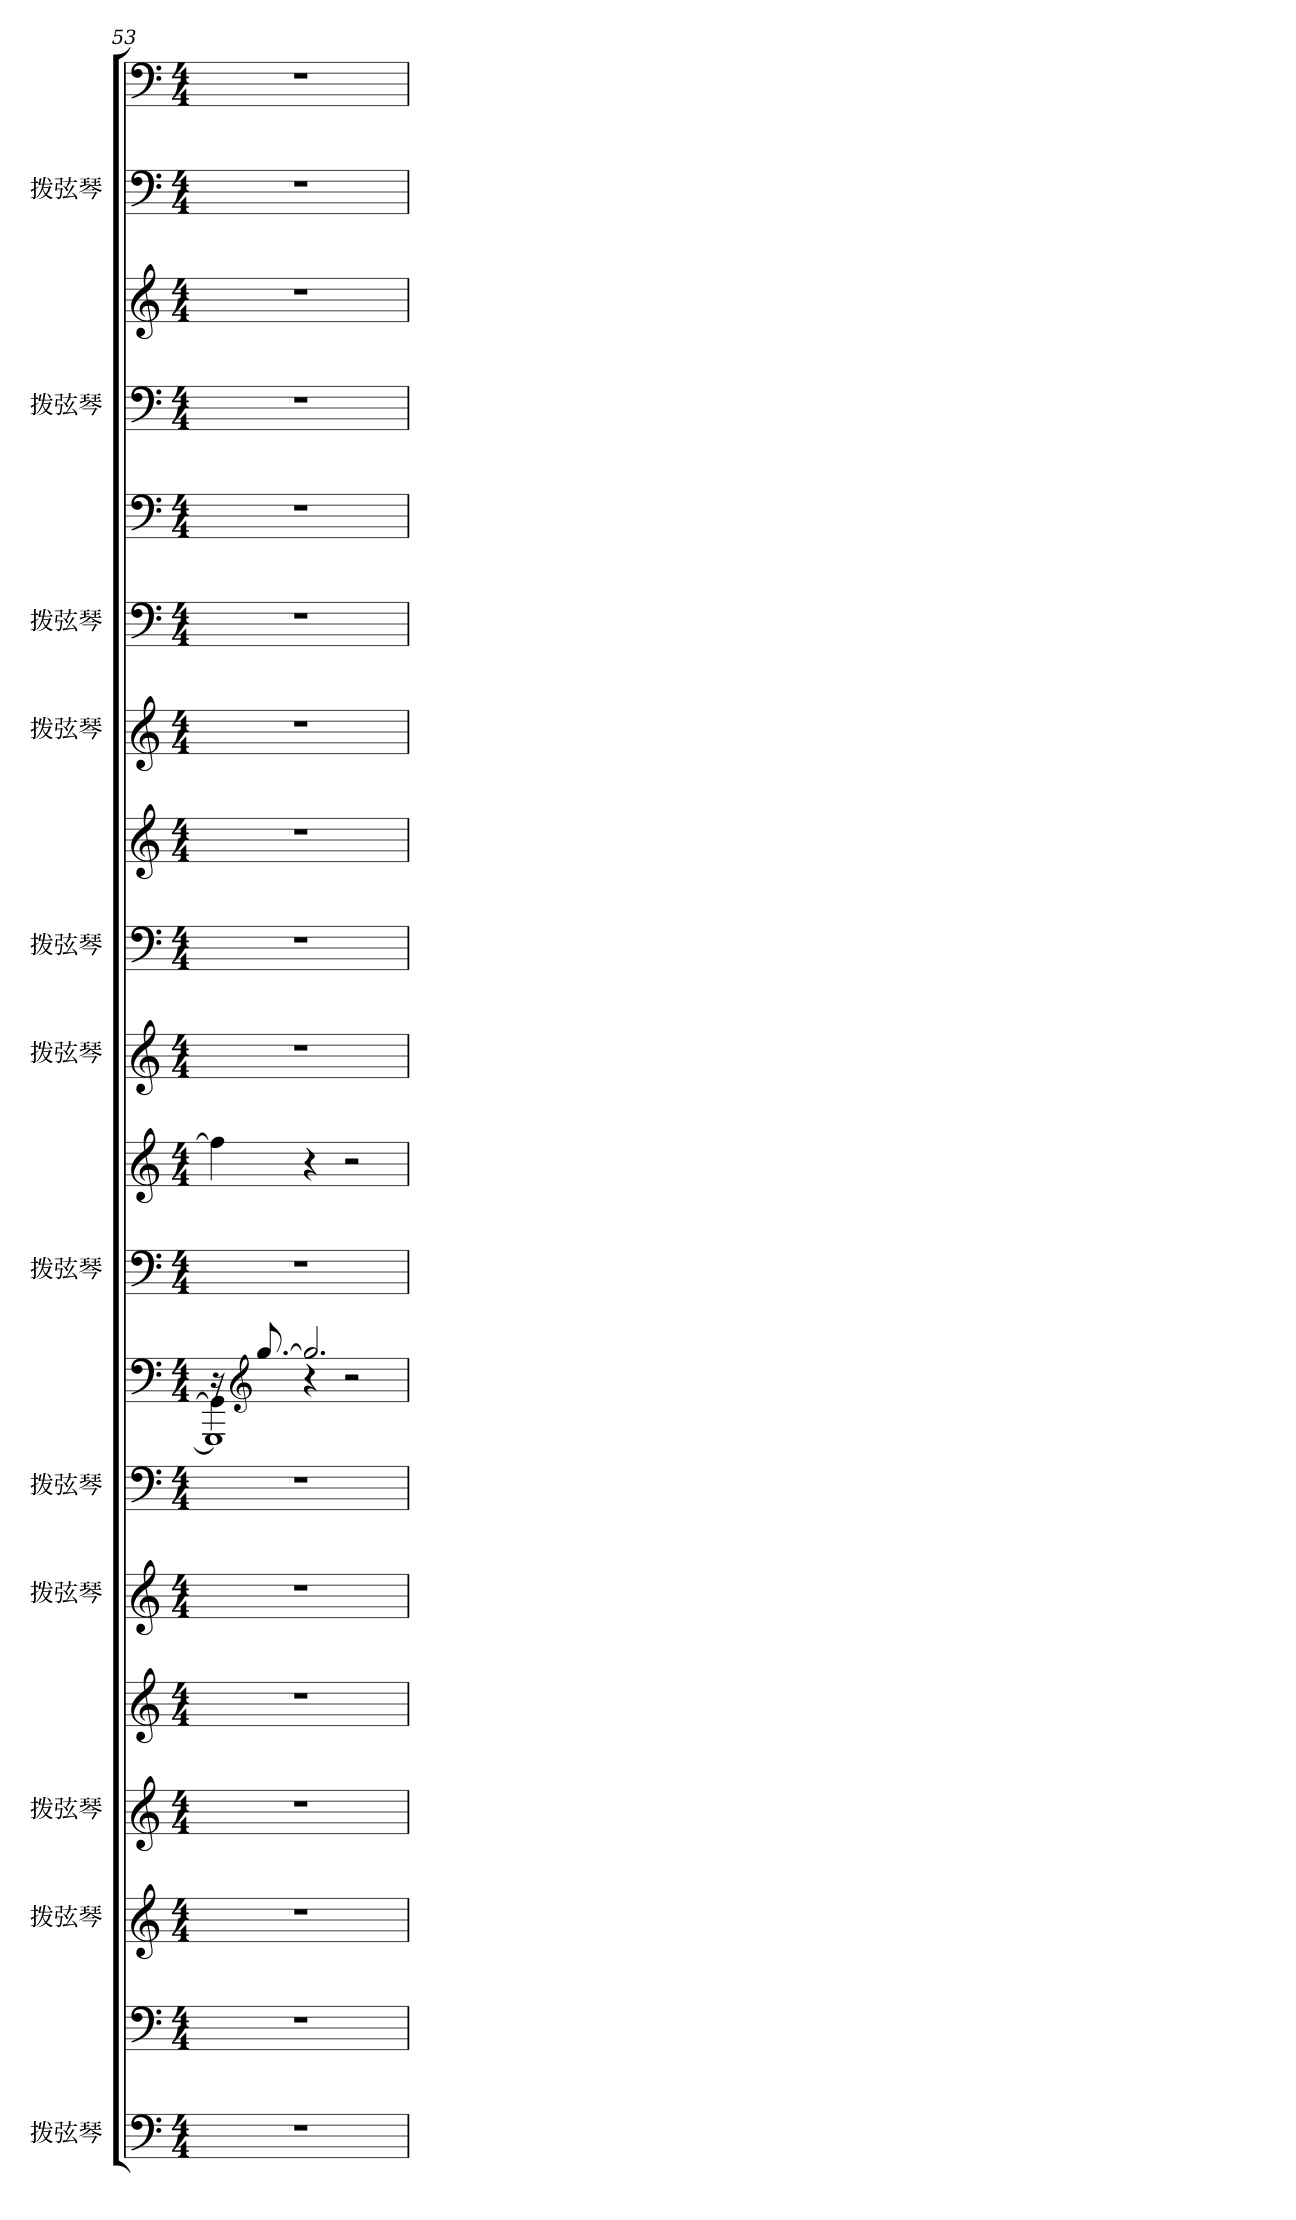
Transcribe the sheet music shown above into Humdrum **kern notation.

**kern	**kern	**kern	**kern	**kern	**kern	**kern	**kern	**kern	**kern	**kern	**kern	**kern	**kern	**kern	**kern	**kern	**kern	**kern	**kern
*part12	*part12	*part11	*part10	*part10	*part9	*part8	*part8	*part7	*part7	*part6	*part5	*part5	*part4	*part3	*part3	*part2	*part2	*part1	*part1
*staff20	*staff19	*staff18	*staff17	*staff16	*staff15	*staff14	*staff13	*staff12	*staff11	*staff10	*staff9	*staff8	*staff7	*staff6	*staff5	*staff4	*staff3	*staff2	*staff1
*I"拨弦琴	*	*I"拨弦琴	*I"拨弦琴	*	*I"拨弦琴	*I"拨弦琴	*	*I"拨弦琴	*	*I"拨弦琴	*I"拨弦琴	*	*I"拨弦琴	*I"拨弦琴	*	*I"拨弦琴	*	*I"拨弦琴	*
*clefF4	*clefF4	*clefG2	*clefG2	*clefG2	*clefG2	*clefF4	*clefF4	*clefF4	*clefG2	*clefG2	*clefF4	*clefG2	*clefG2	*clefF4	*clefF4	*clefF4	*clefG2	*clefF4	*clefF4
*k[]	*k[]	*k[]	*k[]	*k[]	*k[]	*k[]	*k[]	*k[]	*k[]	*k[]	*k[]	*k[]	*k[]	*k[]	*k[]	*k[]	*k[]	*k[]	*k[]
*M4/4	*M4/4	*M4/4	*M4/4	*M4/4	*M4/4	*M4/4	*M4/4	*M4/4	*M4/4	*M4/4	*M4/4	*M4/4	*M4/4	*M4/4	*M4/4	*M4/4	*M4/4	*M4/4	*M4/4
=53	=53	=53	=53	=53	=53	=53	=53	=53	=53	=53	=53	=53	=53	=53	=53	=53	=53	=53	=53
*	*	*	*	*	*	*	*^	*	*	*	*	*	*	*	*	*	*	*	*
*	*	*	*	*	*	*	*	*^	*	*	*	*	*	*	*	*	*	*	*	*
1r	1r	1r	1r	1r	1r	1r	16r	4GG\]	1GGG]	1r	4ff#\]	1r	1r	1r	1r	1r	1r	1r	1r	1r	1r
*	*	*	*	*	*	*	*clefG2	*	*	*	*	*	*	*	*	*	*	*	*	*	*
.	.	.	.	.	.	.	[8.gg/	.	.	.	.	.	.	.	.	.	.	.	.	.	.
.	.	.	.	.	.	.	2.gg/]	4r	.	.	4r	.	.	.	.	.	.	.	.	.	.
.	.	.	.	.	.	.	.	2r	.	.	2r	.	.	.	.	.	.	.	.	.	.
*	*	*	*	*	*	*	*v	*v	*v	*	*	*	*	*	*	*	*	*	*	*	*
=	=	=	=	=	=	=	=	=	=	=	=	=	=	=	=	=	=	=	=
*-	*-	*-	*-	*-	*-	*-	*-	*-	*-	*-	*-	*-	*-	*-	*-	*-	*-	*-	*-
